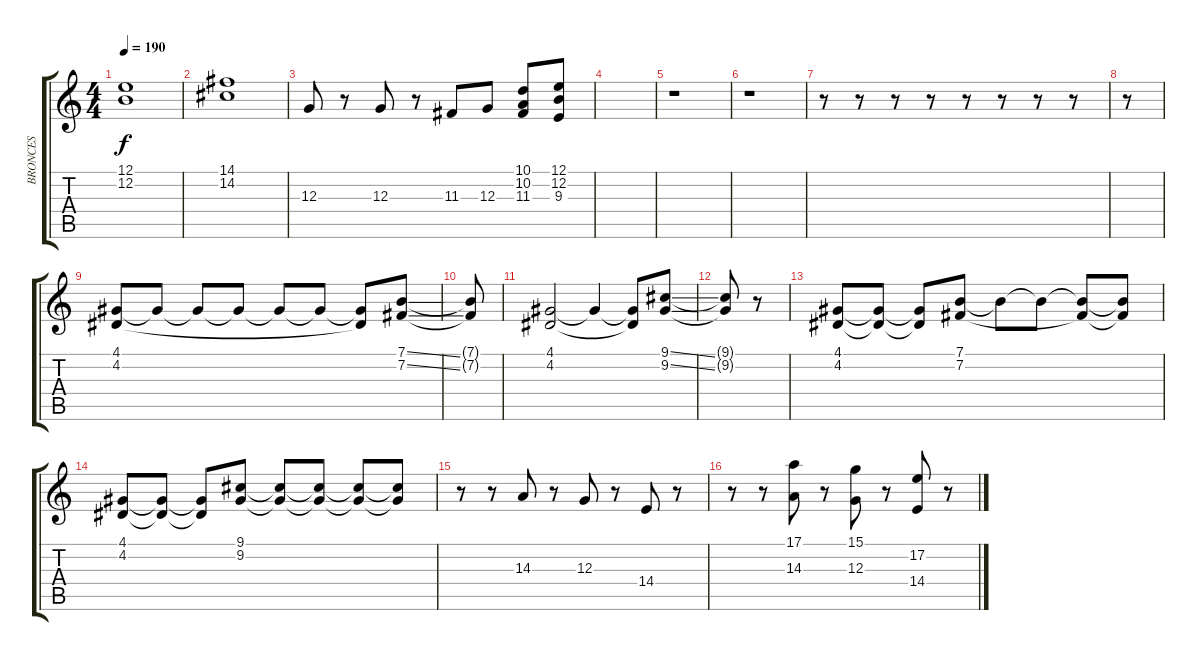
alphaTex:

\track ("BRONCES" "BRONCES") {instrument brasssection}
\staff {score tabs}
\tuning (E4 B3 G3 D3 A2 E2) {hide}
\ts (4 4)
\tempo 190
\clef g2
\ks c
(12.1 12.2).1{dy f volume 13 instrument brasssection} |
(14.1 14.2).1 |
12.3.8 r.8 12.3.8 r.8 11.3.8 12.3.8 (10.1 10.2 11.3).8 (12.1 12.2 9.3).8 |
|
r.1{volume 13} |
r.1 |
r.8 r.8 r.8 r.8 r.8 r.8 r.8 r.8 |
r.8 |
(4.1 4.2).8{volume 13} 4.1{t}.8 4.1{t}.8 4.1{t}.8 4.1{t}.8 4.1{t}.8 (4.1{t} 4.2{t}).8 (7.1{ss} 7.2{ss}).8 |
(7.1{t} 7.2{t}).8 |
(4.1 4.2).2 4.1{t}.4 (4.1{t} 4.2{t}).8 (9.1{ss} 9.2{ss}).8 |
(9.1{t} 9.2{t}).8 r.8 |
(4.1 4.2).8{volume 13} (4.1{t} 4.2{t}).8 (4.1{t} 4.2{t}).8 (7.1 7.2).8 7.1{t}.8 7.1{t}.8 (7.1{t} 7.2{t}).8 (7.1{t} 7.2{t}).8 |
(4.1 4.2).8 (4.1{t} 4.2{t}).8 (4.1{t} 4.2{t}).8 (9.1 9.2).8 (9.1{t} 9.2{t}).8 (9.1{t} 9.2{t}).8 (9.1{t} 9.2{t}).8 (9.1{t} 9.2{t}).8 |
r.8 r.8{volume 13} 14.3.8 r.8 12.3.8 r.8 14.4.8 r.8 |
r.8{volume 13} r.8 (17.1 14.3).8 r.8 (15.1 12.3).8 r.8 (17.2 14.4).8 r.8
